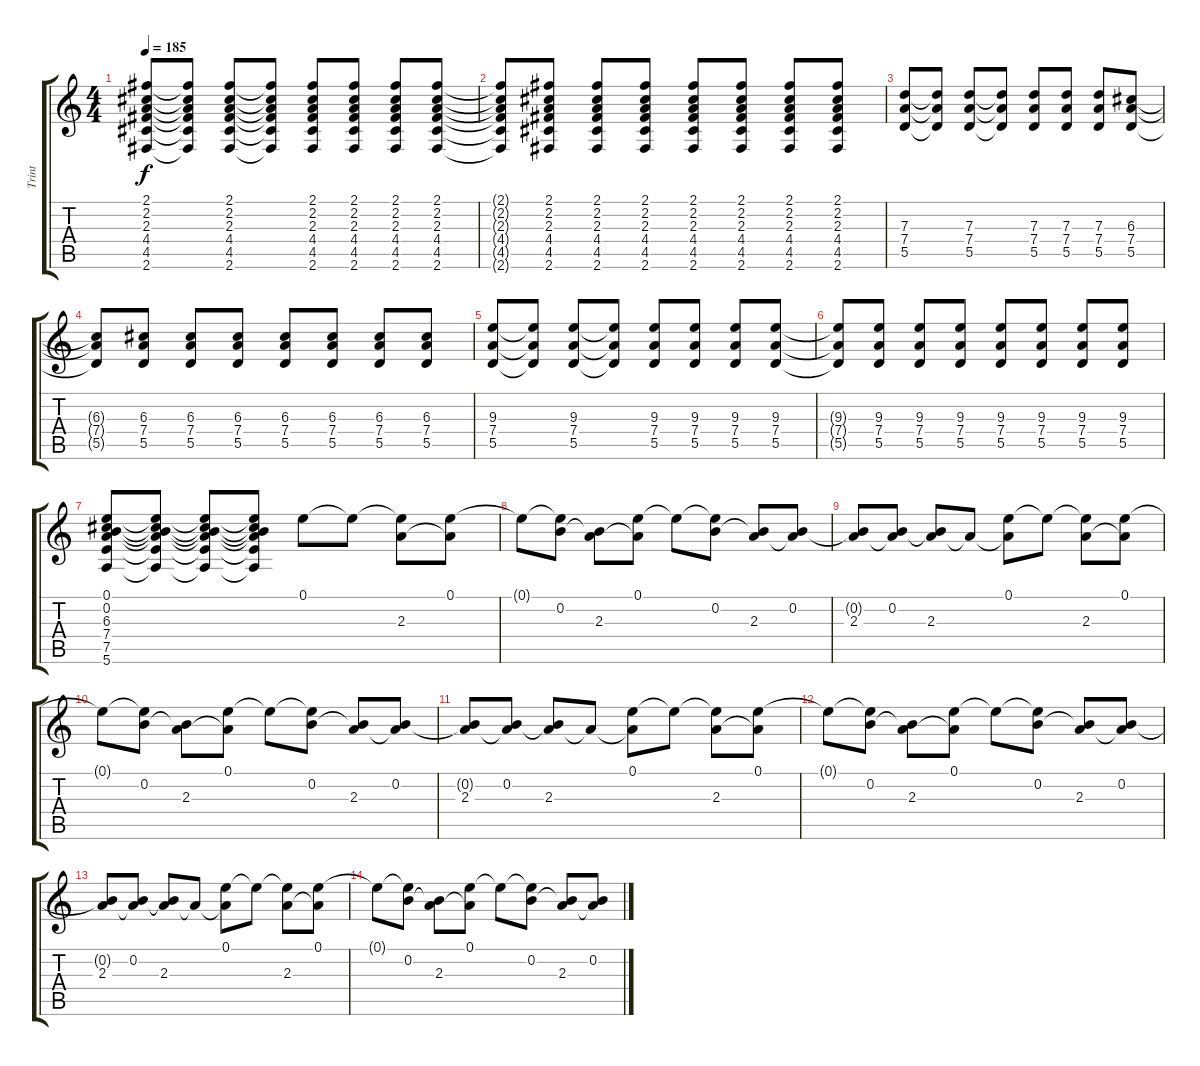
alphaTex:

\track ("Trint" "Trint") {instrument acousticguitarsteel}
\staff {score tabs}
\tuning (E4 B3 G3 D3 A2 E2) {hide}
\ts (4 4)
\tempo 185
\clef g2
\ks c
(2.1 2.2 2.3 4.4 4.5 2.6).8{dy f} (2.1{t} 2.2{t} 2.3{t} 4.4{t} 4.5{t} 2.6{t}).8 (2.1 2.2 2.3 4.4 4.5 2.6).8 (2.1{t} 2.2{t} 2.3{t} 4.4{t} 4.5{t} 2.6{t}).8 (2.1 2.2 2.3 4.4 4.5 2.6).8 (2.1 2.2 2.3 4.4 4.5 2.6).8 (2.1 2.2 2.3 4.4 4.5 2.6).8 (2.1 2.2 2.3 4.4 4.5 2.6).8 |
(2.1{t} 2.2{t} 2.3{t} 4.4{t} 4.5{t} 2.6{t}).8 (2.1 2.2 2.3 4.4 4.5 2.6).8 (2.1 2.2 2.3 4.4 4.5 2.6).8 (2.1 2.2 2.3 4.4 4.5 2.6).8 (2.1 2.2 2.3 4.4 4.5 2.6).8 (2.1 2.2 2.3 4.4 4.5 2.6).8 (2.1 2.2 2.3 4.4 4.5 2.6).8 (2.1 2.2 2.3 4.4 4.5 2.6).8 |
(7.3 7.4 5.5).8 (7.3{t} 7.4{t} 5.5{t}).8 (7.3 7.4 5.5).8 (7.3{t} 7.4{t} 5.5{t}).8 (7.3 7.4 5.5).8 (7.3 7.4 5.5).8 (7.3 7.4 5.5).8 (6.3 7.4 5.5).8 |
(6.3{t} 7.4{t} 5.5{t}).8 (6.3 7.4 5.5).8 (6.3 7.4 5.5).8 (6.3 7.4 5.5).8 (6.3 7.4 5.5).8 (6.3 7.4 5.5).8 (6.3 7.4 5.5).8 (6.3 7.4 5.5).8 |
(9.3 7.4 5.5).8 (9.3{t} 7.4{t} 5.5{t}).8 (9.3 7.4 5.5).8 (9.3{t} 7.4{t} 5.5{t}).8 (9.3 7.4 5.5).8 (9.3 7.4 5.5).8 (9.3 7.4 5.5).8 (9.3 7.4 5.5).8 |
(9.3{t} 7.4{t} 5.5{t}).8 (9.3 7.4 5.5).8 (9.3 7.4 5.5).8 (9.3 7.4 5.5).8 (9.3 7.4 5.5).8 (9.3 7.4 5.5).8 (9.3 7.4 5.5).8 (9.3 7.4 5.5).8 |
(0.1 0.2 6.3 7.4 7.5 5.6).8 (0.1{t} 0.2{t} 6.3{t} 7.4{t} 7.5{t} 5.6{t}).8 (0.1{t} 0.2{t} 6.3{t} 7.4{t} 7.5{t} 5.6{t}).8 (0.1{t} 0.2{t} 6.3{t} 7.4{t} 7.5{t} 5.6{t}).8 0.1.8 0.1{t}.8 (0.1{t} 2.3).8 (0.1 2.3{t}).8 |
0.1{t}.8 (0.1{t} 0.2).8 (0.2{t} 2.3).8 (0.1 2.3{t}).8 0.1{t}.8 (0.1{t} 0.2).8 (0.2{t} 2.3).8 (0.2 2.3{t}).8 |
(0.2{t} 2.3).8 (0.2 2.3{t}).8 (0.2{t} 2.3).8 2.3{t}.8 (0.1 2.3{t}).8 0.1{t}.8 (0.1{t} 2.3).8 (0.1 2.3{t}).8 |
0.1{t}.8 (0.1{t} 0.2).8 (0.2{t} 2.3).8 (0.1 2.3{t}).8 0.1{t}.8 (0.1{t} 0.2).8 (0.2{t} 2.3).8 (0.2 2.3{t}).8 |
(0.2{t} 2.3).8 (0.2 2.3{t}).8 (0.2{t} 2.3).8 2.3{t}.8 (0.1 2.3{t}).8 0.1{t}.8 (0.1{t} 2.3).8 (0.1 2.3{t}).8 |
0.1{t}.8 (0.1{t} 0.2).8 (0.2{t} 2.3).8 (0.1 2.3{t}).8 0.1{t}.8 (0.1{t} 0.2).8 (0.2{t} 2.3).8 (0.2 2.3{t}).8 |
(0.2{t} 2.3).8 (0.2 2.3{t}).8 (0.2{t} 2.3).8 2.3{t}.8 (0.1 2.3{t}).8 0.1{t}.8 (0.1{t} 2.3).8 (0.1 2.3{t}).8 |
0.1{t}.8 (0.1{t} 0.2).8 (0.2{t} 2.3).8 (0.1 2.3{t}).8 0.1{t}.8 (0.1{t} 0.2).8 (0.2{t} 2.3).8 (0.2 2.3{t}).8
